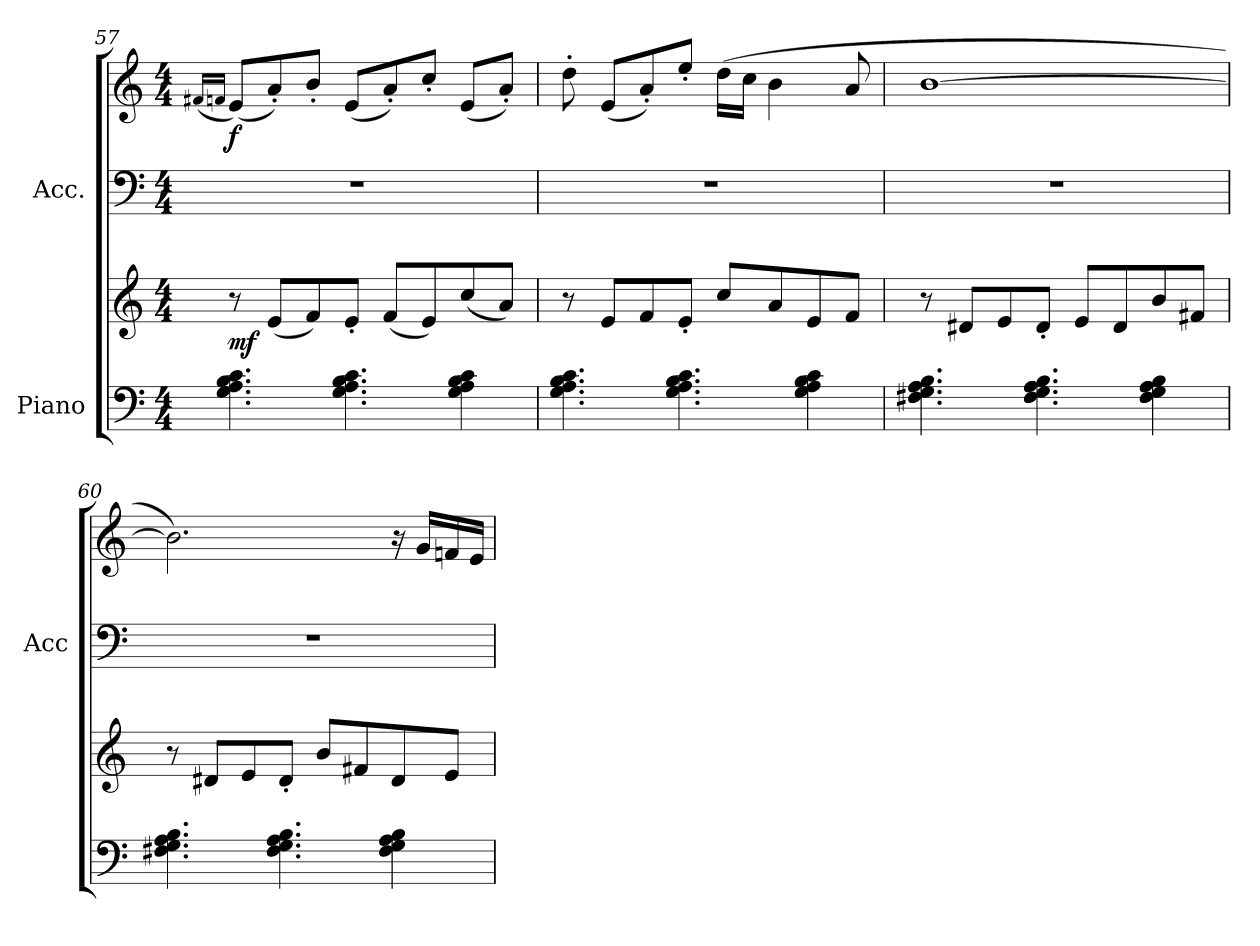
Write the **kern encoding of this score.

**kern	**kern	**dynam	**kern	**kern	**dynam
*part2	*part2	*part2	*part1	*part1	*part1
*staff4	*staff3	*staff3/4	*staff2	*staff1	*staff1/2
*I"Piano	*	*	*I"Acc.	*	*
*	*	*	*I'Acc	*	*
!!LO:LB:g=z
*clefF4	*clefG2	*	*clefF4	*clefG2	*
*k[]	*k[]	*	*k[]	*k[]	*
*M4/4	*M4/4	*	*M4/4	*M4/4	*
=57	=57	=57	=57	=57	=57
.	.	.	.	(<16qf#X/LL	.
.	.	.	.	16qfn/JJ	.
!	!	!LO:DY:b	!	!	!LO:DY:b
4.G\ 4.A\ 4.B\ 4.c\	8r	mf	1r	(<8e/L)	f
.	(<8e/L	.	.	8a'/)	.
.	8f/)	.	.	8b'/J	.
4.G\ 4.A\ 4.B\ 4.c\	8e'/J	.	.	(<8e/L	.
.	(<8f/L	.	.	8a'/)	.
.	8e/)	.	.	8cc'/J	.
4G\ 4A\ 4B\ 4c\	(<8cc/	.	.	(<8e/L	.
.	8a/J)	.	.	8a'/J)	.
=58	=58	=58	=58	=58	=58
4.G\ 4.A\ 4.B\ 4.c\	8r	.	1r	8dd'\	.
.	8e/L	.	.	(<8e/L	.
.	8f/	.	.	8a'/)	.
4.G\ 4.A\ 4.B\ 4.c\	8e'/J	.	.	8ee'/J	.
.	8cc/L	.	.	(>16dd\LL	.
.	.	.	.	16cc\JJ	.
.	8a/	.	.	4b\	.
4G\ 4A\ 4B\ 4c\	8e/	.	.	.	.
.	8f/J	.	.	8a/	.
=59	=59	=59	=59	=59	=59
4.F#X\ 4.G\ 4.A\ 4.B\	8r	.	1r	[1b	.
.	8d#X/L	.	.	.	.
.	8e/	.	.	.	.
4.F#\ 4.G\ 4.A\ 4.B\	8d#'/J	.	.	.	.
.	8e/L	.	.	.	.
.	8d#/	.	.	.	.
4F#\ 4G\ 4A\ 4B\	8b/	.	.	.	.
.	8f#X/J	.	.	.	.
=60	=60	=60	=60	=60	=60
4.F#X\ 4.G\ 4.A\ 4.B\	8r	.	1r	2.b\])	.
.	8d#X/L	.	.	.	.
.	8e/	.	.	.	.
4.F#\ 4.G\ 4.A\ 4.B\	8d#'/J	.	.	.	.
.	8b/L	.	.	.	.
.	8f#X/	.	.	.	.
4F#\ 4G\ 4A\ 4B\	8d#/	.	.	16r	.
.	.	.	.	16g/LL	.
.	8e/J	.	.	16fni/	.
.	.	.	.	16e/JJ	.
=	=	=	=	=	=
*-	*-	*-	*-	*-	*-
